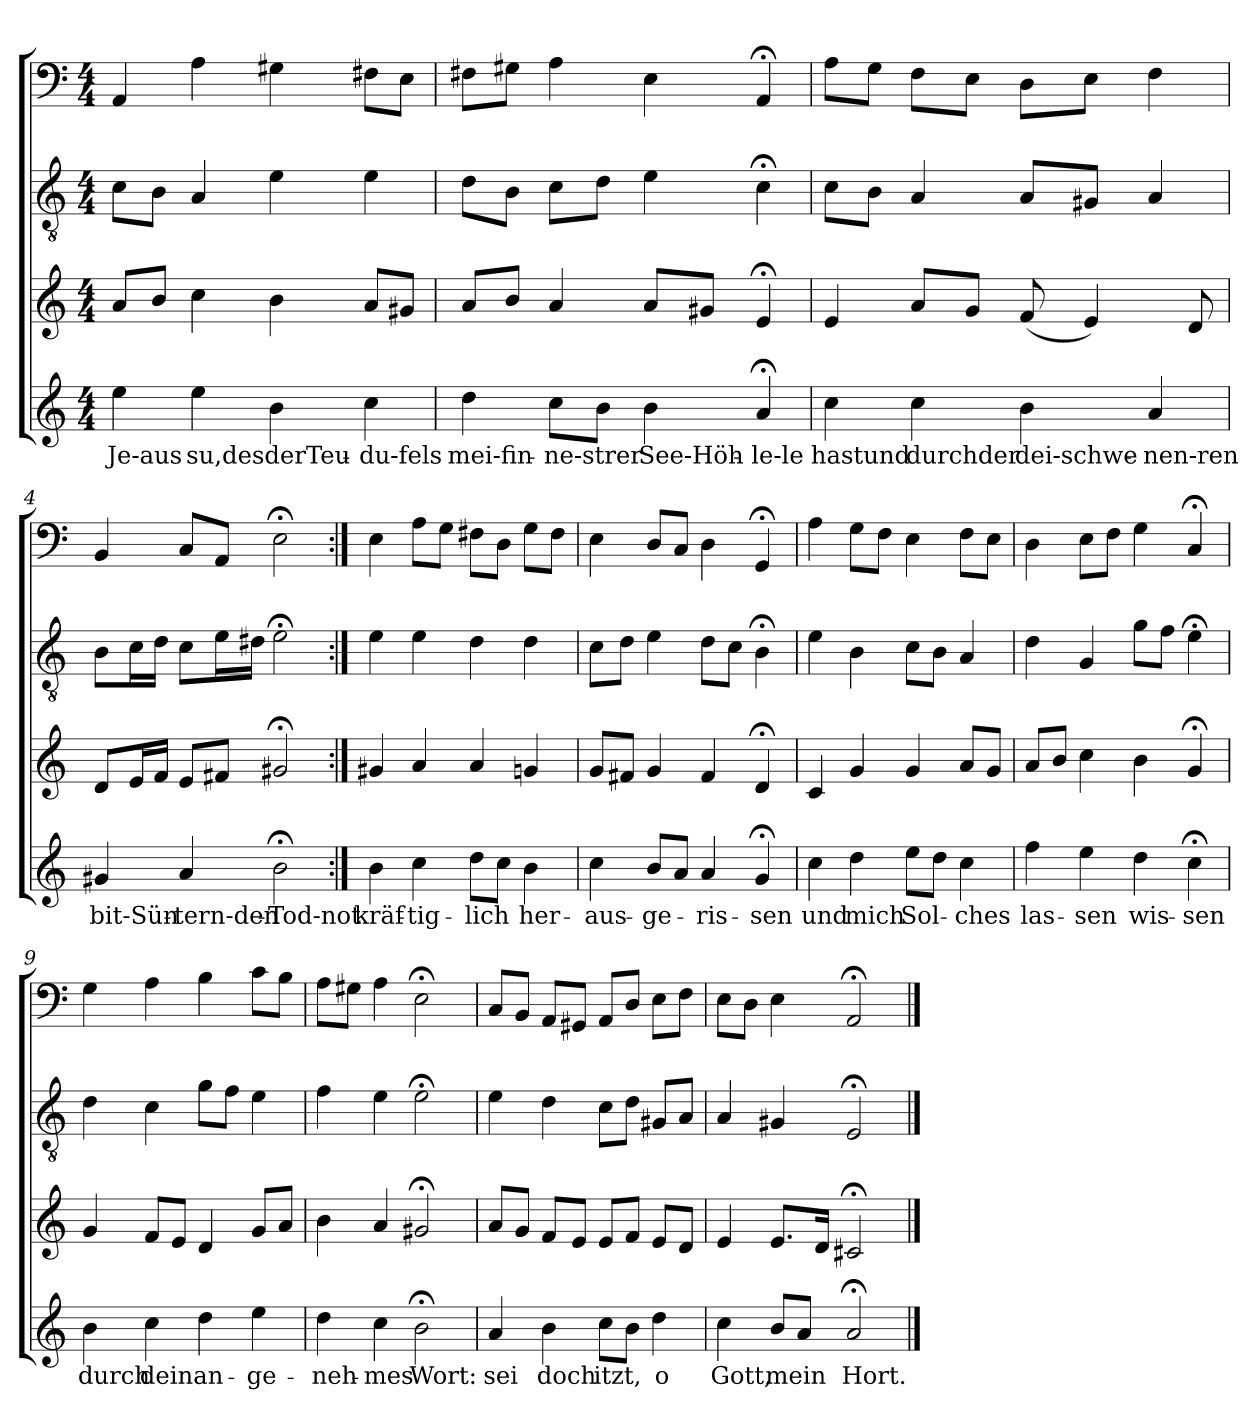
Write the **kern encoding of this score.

**kern	**text	**kern	**kern	**kern
*part4	*part4	*part3	*part2	*part1
*staff4	*staff4	*staff3	*staff2	*staff1
*clefG2	*	*clefG2	*clefGv2	*clefF4
*k[]	*	*k[]	*k[]	*k[]
*a:	*	*a:	*a:	*a:
*M4/4	*	*M4/4	*M4/4	*M4/4
=1	=1	=1	=1	=1
4ee\	Je-aus	8a/L	8c\L	4AA/
.	.	8b/J	8B\J	.
4ee\	-su,des	4cc\	4A/	4A\
4b\	derTeu-	4b\	4e\	4G#X\
4cc\	du-fels	8a/L	4e\	8F#X\L
.	.	8g#X/J	.	8E\J
=2	=2	=2	=2	=2
4dd\	mei-fin-	8a/L	8d\L	8F#X\L
.	.	8b/J	8B\J	8G#X\J
8cc\L	-ne-strer	4a/	8c\L	4A\
8b\J	.	.	8d\J	.
4b\	See-Höh-	8a/L	4e\	4E\
.	.	8g#X/J	.	.
4a;</	-le-le	4e;</	4c;<\	4AA;</
=3	=3	=3	=3	=3
4cc\	hastund	4e/	8c\L	8A\L
.	.	.	8B\J	8G\J
4cc\	durchder	8a/L	4A/	8F\L
.	.	8g/J	.	8E\J
4b\	dei-schwe-	(8f/	8A/L	8D\L
.	.	4e/)	8G#X/J	8E\J
4a/	-nen-ren	.	4A/	4F\
.	.	8d/	.	.
=4	=4	=4	=4	=4
4g#X/	bit-Sün-	8d/L	8B\L	4BB/
.	.	16e/L	16c\L	.
.	.	16f/JJ	16d\JJ	.
4a/	-tern-den-	8e/L	8c\L	8C/L
.	.	8f#X/J	16e\L	8AA/J
.	.	.	16d#X\JJ	.
2b;<\	Tod-not	2g#X;</	2e;<\	2E;<\
=5:|!	=5:|!	=5:|!	=5:|!	=5:|!
4b\	kräf-	4g#X/	4e\	4E\
4cc\	-tig-	4a/	4e\	8A\L
.	.	.	.	8G\J
8dd\L	-lich	4a/	4d\	8F#X\L
8cc\J	.	.	.	8D\J
4b\	her-	4gn/	4d\	8G\L
.	.	.	.	8F#\J
=6	=6	=6	=6	=6
4cc\	-aus-	8g/L	8c\L	4E\
.	.	8f#X/J	8d\J	.
8b/L	-ge-	4g/	4e\	8D/L
8a/J	.	.	.	8C/J
4a/	-ris-	4f#/	8d\L	4D\
.	.	.	8c\J	.
4g;</	-sen	4d;</	4B;<\	4GG;</
=7	=7	=7	=7	=7
4cc\	und	4c/	4e\	4A\
4dd\	mich	4g/	4B\	8G\L
.	.	.	.	8F\J
8ee\L	Sol-	4g/	8c\L	4E\
8dd\J	.	.	8B\J	.
4cc\	-ches	8a/L	4A/	8F\L
.	.	8g/J	.	8E\J
=8	=8	=8	=8	=8
4ff\	las-	8a/L	4d\	4D\
.	.	8b/J	.	.
4ee\	-sen	4cc\	4G/	8E\L
.	.	.	.	8F\J
4dd\	wis-	4b\	8g\L	4G\
.	.	.	8f\J	.
4cc;<\	-sen	4g;</	4e;<\	4C;</
=9	=9	=9	=9	=9
4b\	durch	4g/	4d\	4G\
4cc\	dein	8f/L	4c\	4A\
.	.	8e/J	.	.
4dd\	an-	4d/	8g\L	4B\
.	.	.	8f\J	.
4ee\	-ge-	8g/L	4e\	8c\L
.	.	8a/J	.	8B\J
=10	=10	=10	=10	=10
4dd\	-neh-	4b\	4f\	8A\L
.	.	.	.	8G#X\J
4cc\	-mes	4a/	4e\	4A\
2b;<\	Wort:	2g#X;</	2e;<\	2E;<\
=11	=11	=11	=11	=11
4a/	sei	8a/L	4e\	8C/L
.	.	8g/J	.	8BB/J
4b\	doch	8f/L	4d\	8AA/L
.	.	8e/J	.	8GG#X/J
8cc\L	itzt,	8e/L	8c\L	8AA/L
8b\J	.	8f/J	8d\J	8D/J
4dd\	o	8e/L	8G#X/L	8E\L
.	.	8d/J	8A/J	8F\J
=12	=12	=12	=12	=12
4cc\	Gott,	4e/	4A/	8E\L
.	.	.	.	8D\J
8b/L	mein	8.e/L	4G#X/	4E\
8a/J	.	.	.	.
.	.	16d/Jk	.	.
2a;</	Hort.	2c#X;</	2E;</	2AA;</
==	==	==	==	==
*-	*-	*-	*-	*-
